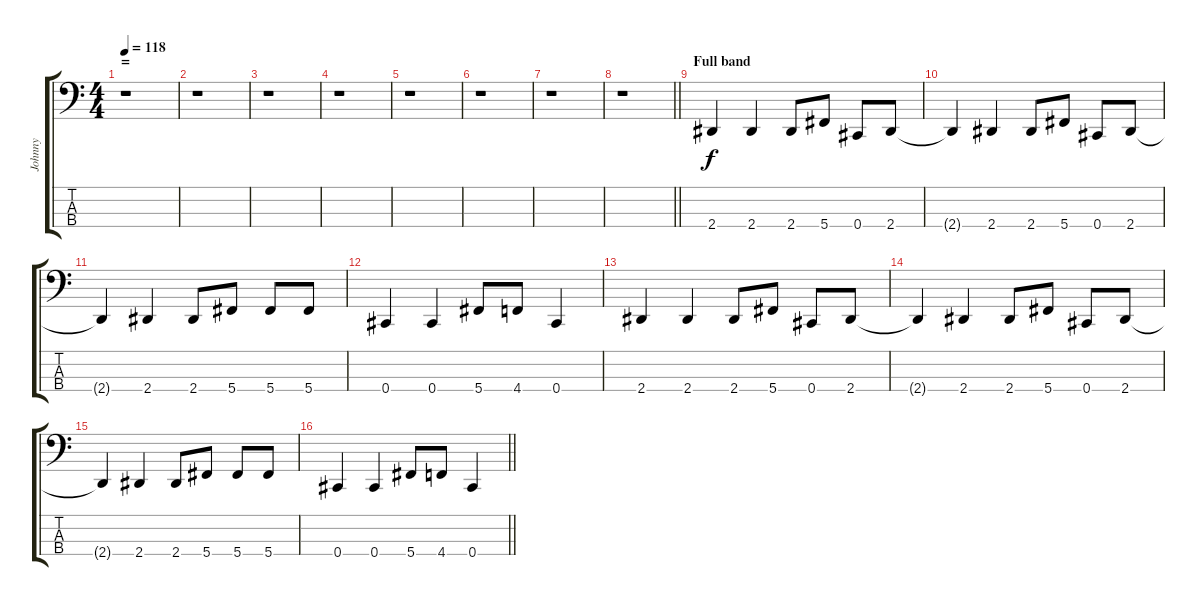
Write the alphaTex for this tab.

\track ("Johnny" "Johnny") {instrument electricbassfinger}
\staff {score tabs}
\tuning (Gb2 Db2 Ab1 Db1) {hide}
\ts (4 4)
\section ("" "=")
\tempo 118
\clef f4
\ks c
r.1{dy f} |
r.1 |
r.1 |
r.1 |
r.1 |
r.1 |
r.1 |
\barLineRight lightlight
r.1 |
\section ("" "Full band")
2.4.4 2.4.4 2.4.8 5.4.8 0.4.8 2.4.8 |
2.4{t}.4 2.4.4 2.4.8 5.4.8 0.4.8 2.4.8 |
2.4{t}.4 2.4.4 2.4.8 5.4.8 5.4.8 5.4.8 |
0.4.4 0.4.4 5.4.8 4.4.8 0.4.4 |
2.4.4 2.4.4 2.4.8 5.4.8 0.4.8 2.4.8 |
2.4{t}.4 2.4.4 2.4.8 5.4.8 0.4.8 2.4.8 |
2.4{t}.4 2.4.4 2.4.8 5.4.8 5.4.8 5.4.8 |
\barLineRight lightlight
0.4.4 0.4.4 5.4.8 4.4.8 0.4.4
